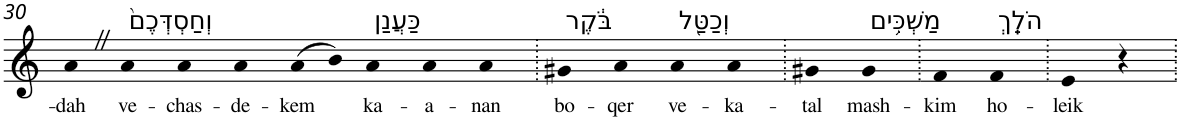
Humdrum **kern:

**kern	**text
*part1	*part1
*staff1	*staff1
*I"Piano	*
*I'Pno	*
!!LO:PB:g=z
*clefG2	*
*k[]	*
=30	=30
!	!LO:LY:b
4aZ	-dah
!LO:TX:a:t=וְחַסְדְּכֶם֙	!
!	!LO:LY:b
4a	ve-
!	!LO:LY:b
4a	-chas-
!	!LO:LY:b
4a	-de-
!	!LO:LY:b
(>8a	-kem
8b)	.
!LO:TX:a:t=כַּעֲנַן	!
!	!LO:LY:b
4a	ka-
!	!LO:LY:b
4a	-a-
!	!LO:LY:b
4a	-nan
=31.	=31.
!LO:TX:a:t=בֹּ֔קֶר	!
!	!LO:LY:b
4g#X	bo-
!	!LO:LY:b
4a	-qer
!LO:TX:a:t=וְכַטַּ֖ל	!
!	!LO:LY:b
4a	ve-
!	!LO:LY:b
4a	-ka-
=32.	=32.
!	!LO:LY:b
4g#X	-tal
!LO:TX:a:t=מַשְׁכִּ֥ים	!
!	!LO:LY:b
4g#	mash-
=33.	=33.
!	!LO:LY:b
4f	-kim
!LO:TX:a:t=הֹלֵֽךְ	!
!	!LO:LY:b
4f	ho-
=34.	=34.
!	!LO:LY:b
4e	-leik
4r	.
=.	=.
*-	*-
